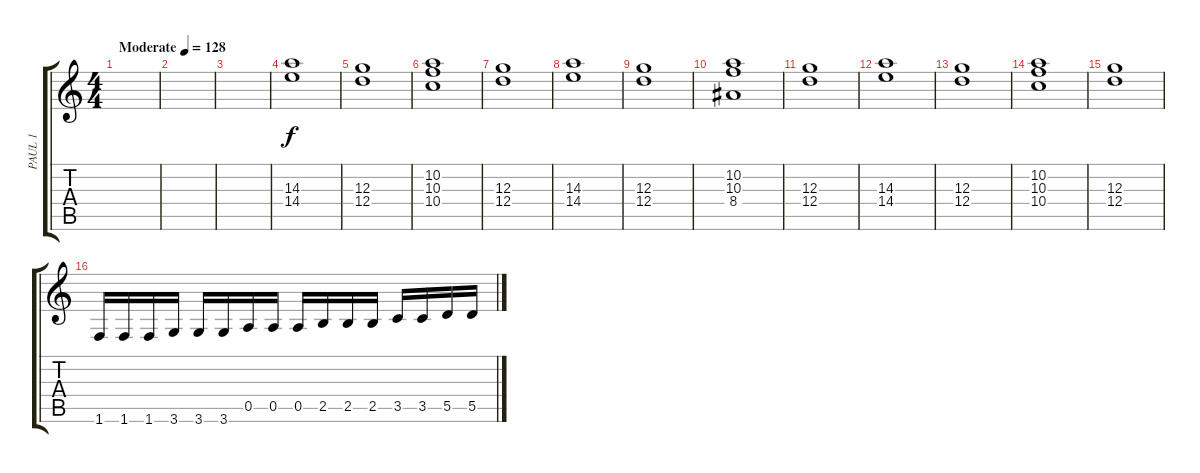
\track ("PAUL 1" "PAUL 1") {instrument overdrivenguitar}
\staff {score tabs}
\tuning (E4 B3 G3 D3 A2 E2) {hide}
\ts (4 4)
\tempo (128 "Moderate")
\clef g2
\ks c
|
|
|
(14.3 14.4).1 |
(12.3 12.4).1 |
(10.2 10.3 10.4).1 |
(12.3 12.4).1 |
(14.3 14.4).1 |
(12.3 12.4).1 |
(10.2 10.3 8.4).1 |
(12.3 12.4).1 |
(14.3 14.4).1 |
(12.3 12.4).1 |
(10.2 10.3 10.4).1 |
(12.3 12.4).1 |
1.6.16 1.6.16 1.6.16 3.6.16 3.6.16 3.6.16 0.5.16 0.5.16 0.5.16 2.5.16 2.5.16 2.5.16 3.5.16 3.5.16 5.5.16 5.5.16
